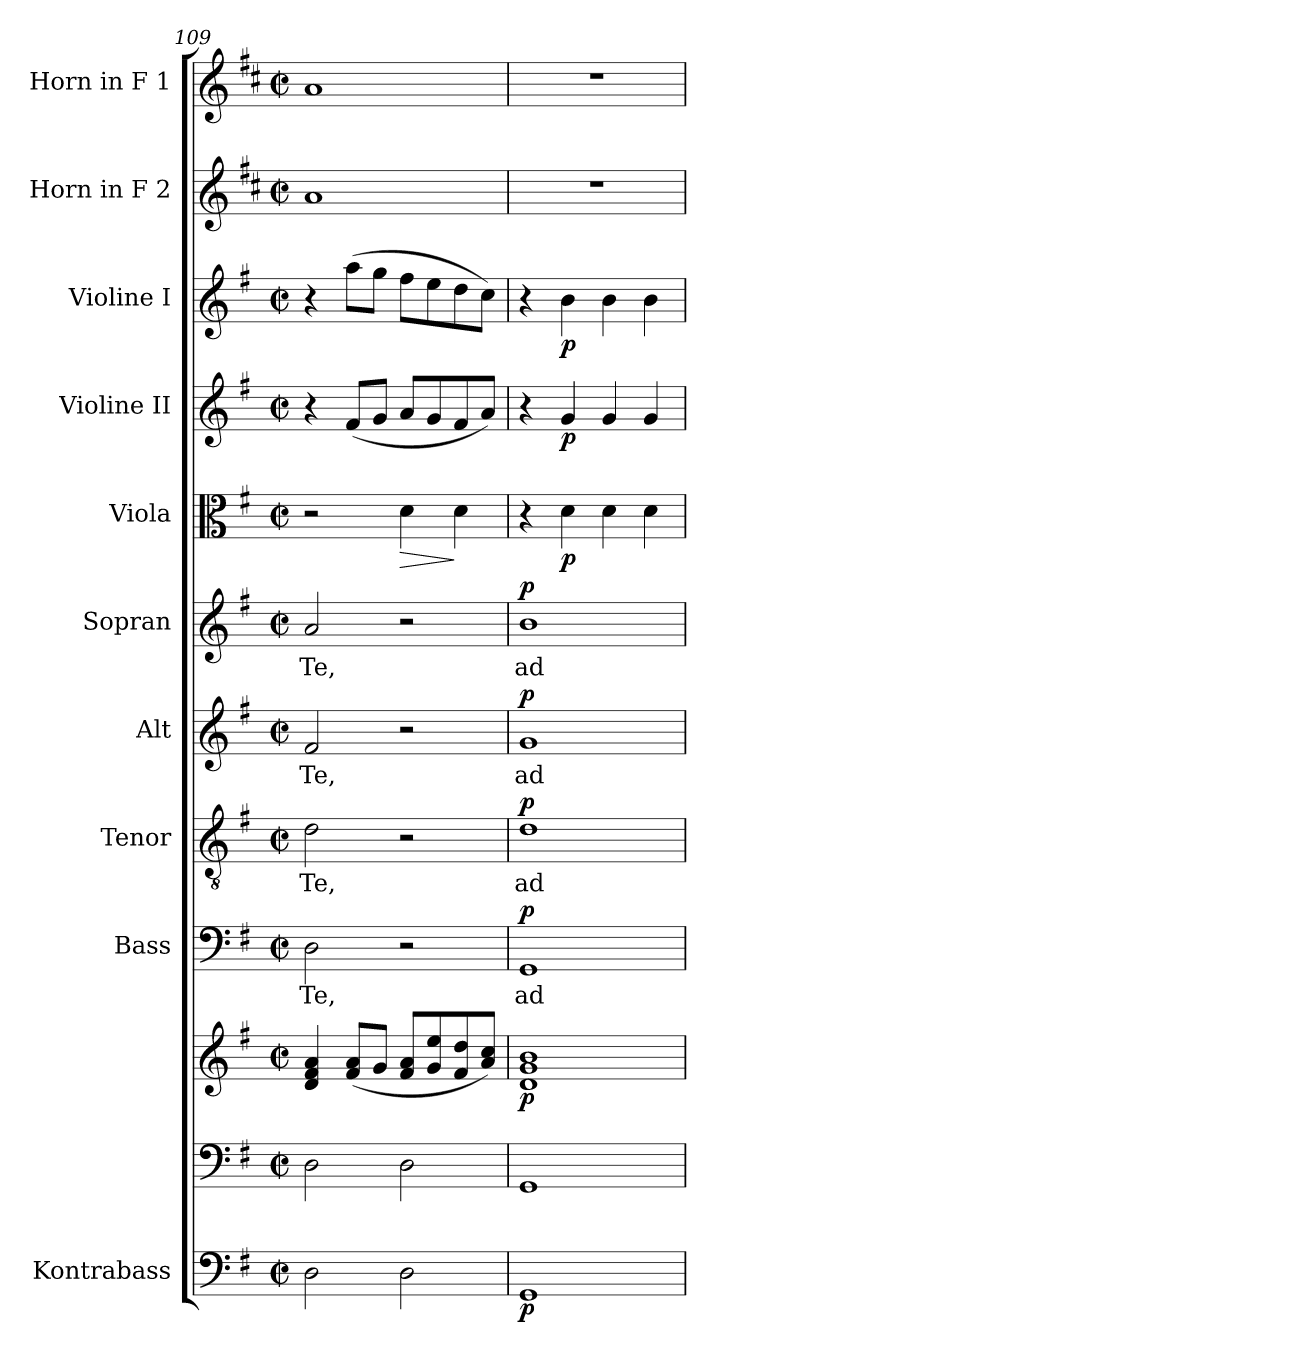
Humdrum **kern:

**kern	**dynam	**kern	**kern	**dynam	**kern	**text	**dynam	**kern	**text	**dynam	**kern	**text	**dynam	**kern	**text	**dynam	**kern	**dynam	**kern	**dynam	**kern	**dynam	**kern	**kern
*part11	*part11	*part10	*part10	*part10	*part9	*part9	*part9	*part8	*part8	*part8	*part7	*part7	*part7	*part6	*part6	*part6	*part5	*part5	*part4	*part4	*part3	*part3	*part2	*part1
*staff12	*staff12	*staff11	*staff10	*staff10/11	*staff9	*staff9	*staff9	*staff8	*staff8	*staff8	*staff7	*staff7	*staff7	*staff6	*staff6	*staff6	*staff5	*staff5	*staff4	*staff4	*staff3	*staff3	*staff2	*staff1
*I"Kontrabass	*	*	*	*	*I"Bass	*	*	*I"Tenor	*	*	*I"Alt	*	*	*I"Sopran	*	*	*I"Viola	*	*I"Violine II	*	*I"Violine I	*	*I"Horn in F 2	*I"Horn in F 1
*I'Kb.	*	*	*	*	*I'B.	*	*	*I'T.	*	*	*I'A.	*	*	*I'S.	*	*	*I'Vla.	*	*I'Vl. II	*	*I'Vl. I	*	*	*
*clefF4	*	*clefF4	*clefG2	*	*clefF4	*	*	*clefGv2	*	*	*clefG2	*	*	*clefG2	*	*	*clefC3	*	*clefG2	*	*clefG2	*	*clefG2	*clefG2
*ITrd7c12	*	*	*	*	*	*	*	*	*	*	*	*	*	*	*	*	*	*	*	*	*	*	*ITrd4c7	*ITrd4c7
*k[f#]	*	*k[f#]	*k[f#]	*	*k[f#]	*	*	*k[f#]	*	*	*k[f#]	*	*	*k[f#]	*	*	*k[f#]	*	*k[f#]	*	*k[f#]	*	*k[f#]	*k[f#]
*G:	*	*G:	*G:	*	*G:	*	*	*G:	*	*	*G:	*	*	*G:	*	*	*G:	*	*G:	*	*G:	*	*G:	*G:
*M2/2	*	*M2/2	*M2/2	*	*M2/2	*	*	*M2/2	*	*	*M2/2	*	*	*M2/2	*	*	*M2/2	*	*M2/2	*	*M2/2	*	*M2/2	*M2/2
*met(c|)	*	*met(c|)	*met(c|)	*	*met(c|)	*	*	*met(c|)	*	*	*met(c|)	*	*	*met(c|)	*	*	*met(c|)	*	*met(c|)	*	*met(c|)	*	*met(c|)	*met(c|)
=109	=109	=109	=109	=109	=109	=109	=109	=109	=109	=109	=109	=109	=109	=109	=109	=109	=109	=109	=109	=109	=109	=109	=109	=109
!	!	!	!	!	!	!LO:LY:b	!	!	!LO:LY:b	!	!	!LO:LY:b	!	!	!LO:LY:b	!	!	!	!	!	!	!	!	!
2DD\	.	2D\	4d/ 4f#/ 4a/	.	2D\	Te,	.	2d\	Te,	.	2f#/	Te,	.	2a/	Te,	.	2r	.	4r	.	4r	.	1d	1d
.	.	.	(<8f#/ 8a/L	.	.	.	.	.	.	.	.	.	.	.	.	.	.	.	(<8f#/L	.	(>8aa\L	.	.	.
.	.	.	8g/J	.	.	.	.	.	.	.	.	.	.	.	.	.	.	.	8g/J	.	8gg\J	.	.	.
!	!	!	!	!	!	!	!	!	!	!	!	!	!	!	!	!	!	!LO:HP:b	!	!	!	!	!	!
2DD\	.	2D\	8f#/ 8a/L	.	2r	.	.	2r	.	.	2r	.	.	2r	.	.	4d\	>	8a/L	.	8ff#\L	.	.	.
.	.	.	8g/ 8ee/	.	.	.	.	.	.	.	.	.	.	.	.	.	.	.	8g/	.	8ee\	.	.	.
.	.	.	8f#/ 8dd/	.	.	.	.	.	.	.	.	.	.	.	.	.	4d\	]	8f#/	.	8dd\	.	.	.
.	.	.	8a/ 8cc/J)	.	.	.	.	.	.	.	.	.	.	.	.	.	.	.	8a/J)	.	8cc\J)	.	.	.
=110	=110	=110	=110	=110	=110	=110	=110	=110	=110	=110	=110	=110	=110	=110	=110	=110	=110	=110	=110	=110	=110	=110	=110	=110
!	!LO:DY:b	!	!	!LO:DY:b	!	!LO:LY:b	!LO:DY:a	!	!LO:LY:b	!LO:DY:a	!	!LO:LY:b	!LO:DY:a	!	!LO:LY:b	!LO:DY:a	!	!	!	!	!	!	!	!
1GGG	p	1GG	1d 1g 1b	p	1GG	ad-	p	1d	ad-	p	1g	ad-	p	1b	ad-	p	4r	.	4r	.	4r	.	1r	1r
!	!	!	!	!	!	!	!	!	!	!	!	!	!	!	!	!	!	!LO:DY:b	!	!LO:DY:b	!	!LO:DY:b	!	!
.	.	.	.	.	.	.	.	.	.	.	.	.	.	.	.	.	4d\	p	4g/	p	4b\	p	.	.
.	.	.	.	.	.	.	.	.	.	.	.	.	.	.	.	.	4d\	.	4g/	.	4b\	.	.	.
.	.	.	.	.	.	.	.	.	.	.	.	.	.	.	.	.	4d\	.	4g/	.	4b\	.	.	.
=	=	=	=	=	=	=	=	=	=	=	=	=	=	=	=	=	=	=	=	=	=	=	=	=
*-	*-	*-	*-	*-	*-	*-	*-	*-	*-	*-	*-	*-	*-	*-	*-	*-	*-	*-	*-	*-	*-	*-	*-	*-
